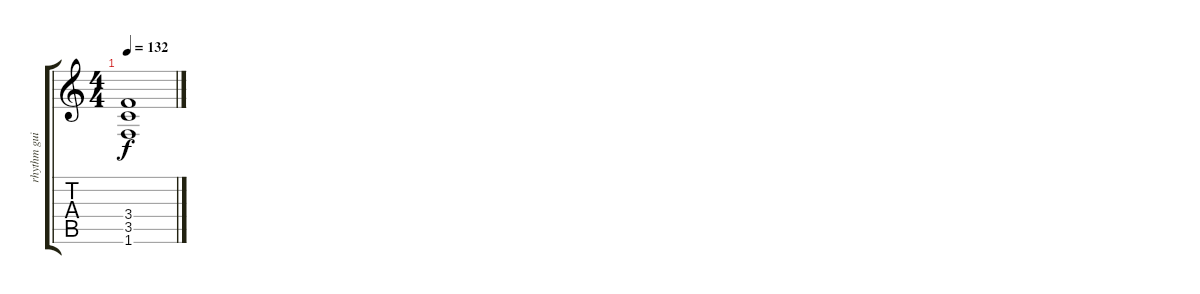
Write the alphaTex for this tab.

\track ("rhythm guitar" "rhythm gui") {instrument electricguitarmuted}
\staff {score tabs}
\tuning (E4 B3 G3 D3 A2 E2) {hide}
\ts (4 4)
\tempo 132
\clef g2
\ks c
(3.4 3.5 1.6).1{dy f}
